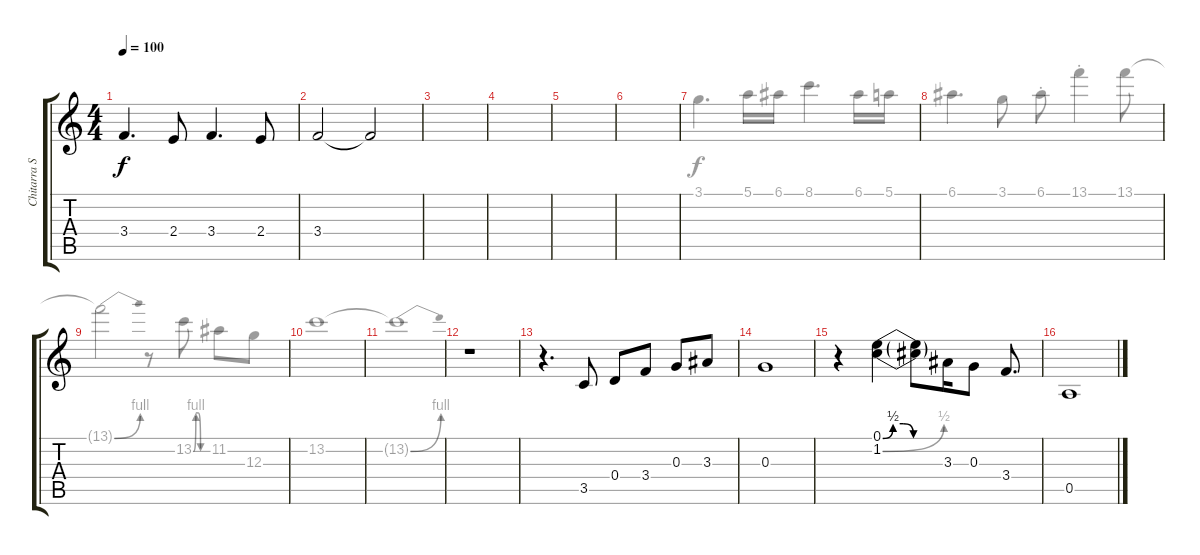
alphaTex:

\track ("Chitarra Solista" "Chitarra S") {instrument overdrivenguitar}
\staff {score tabs}
\tuning (E4 B3 G3 D3 A2 E2) {hide}
\voice
\ts (4 4)
\tempo 100
\clef g2
\ks c
3.4.4{d dy f} 2.4.8 3.4.4{d} 2.4.8 |
3.4.2 3.4{t}.2 |
|
|
|
|
|
|
|
|
|
r.1 |
r.4{d} 3.5.8 0.4.8 3.4.8 0.3.8 3.3.8 |
0.3.1 |
r.4 (0.1{be (custom 0 0 10 2 20 2 30 0 60 0)} 1.2{be (bend 0 0 60 2)}).4 (0.1{t} 1.2{t}).8 3.3.16 0.3.8 3.4.8{d} |
0.5.1
\voice
\clef g2
\ottava regular
\simile none
\ks c
|
|
|
|
|
|
3.1.4{d} 5.1.16 6.1.16 8.1.4{d} 6.1.16 5.1.16 |
6.1.4{d} 3.1.8 6.1{st}.8 13.1{st}.4 13.1.8 |
13.1{be (bend 0 0 60 4) t}.2 r.8 13.2{be (custom 0 0 10 4 20 4 30 0 60 0)}.8 11.2.8 12.3.8 |
13.2.1 |
13.2{be (bend 0 0 60 4) t}.1 |
|
|
|
|
